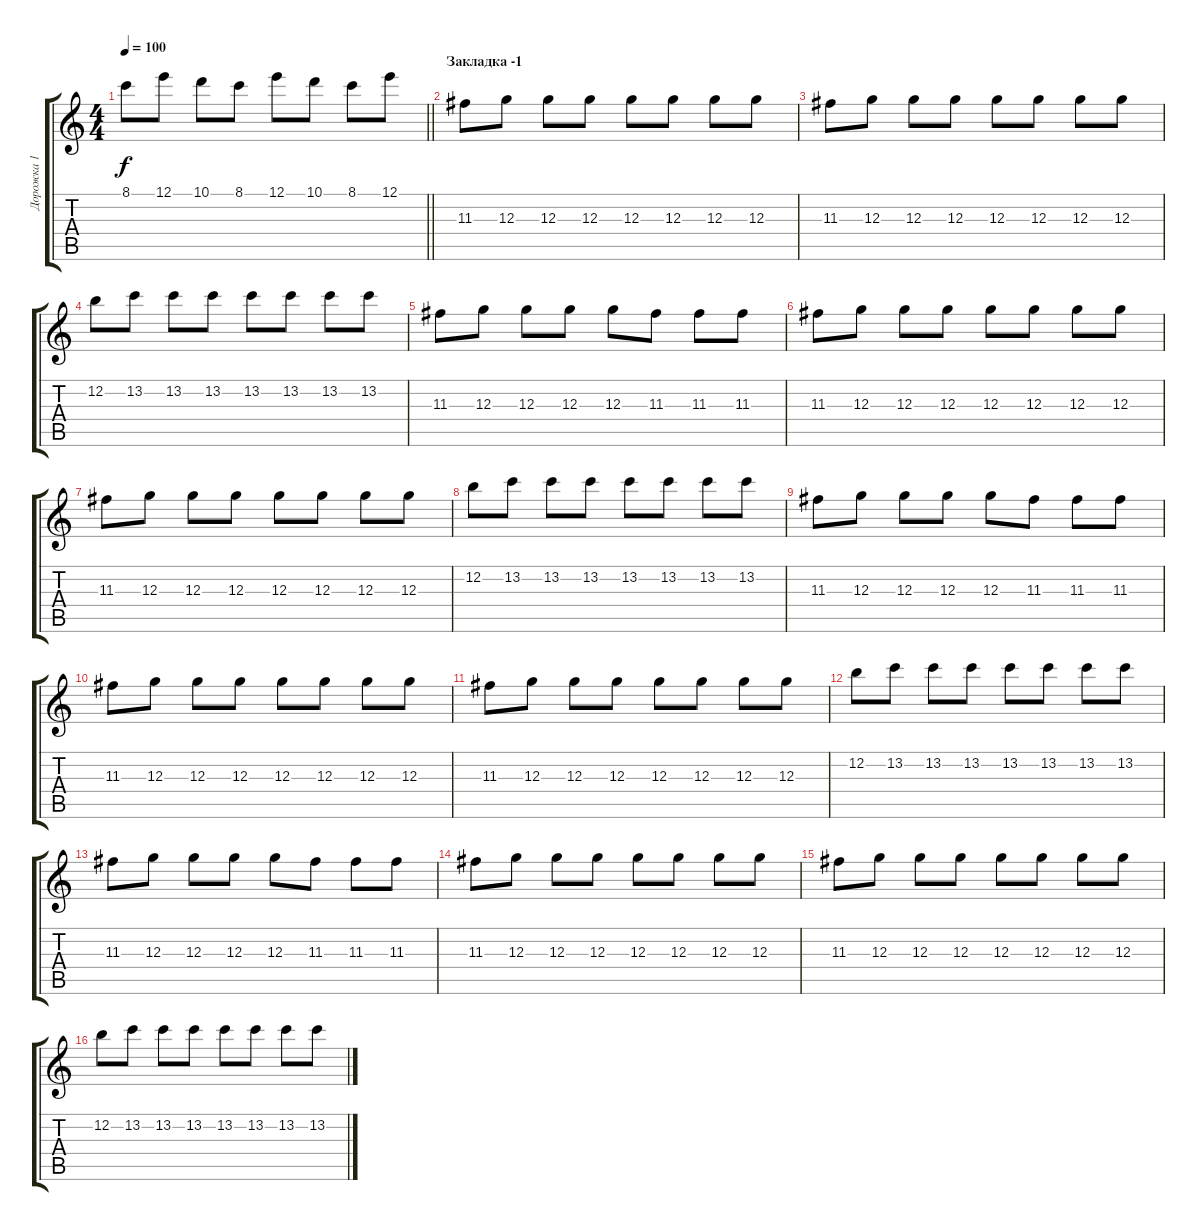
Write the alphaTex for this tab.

\track ("Дорожка 1" "Дорожка 1") {instrument distortionguitar}
\staff {score tabs}
\tuning (E4 B3 G3 D3 A2 E2) {hide}
\ts (4 4)
\tempo 100
\clef g2
\barLineRight lightlight
\ks c
8.1.8{dy f} 12.1.8 10.1.8 8.1.8 12.1.8 10.1.8 8.1.8 12.1.8 |
\section ("" "Закладка -1")
11.3.8 12.3.8 12.3.8 12.3.8 12.3.8 12.3.8 12.3.8 12.3.8 |
11.3.8 12.3.8 12.3.8 12.3.8 12.3.8 12.3.8 12.3.8 12.3.8 |
12.2.8 13.2.8 13.2.8 13.2.8 13.2.8 13.2.8 13.2.8 13.2.8 |
11.3.8 12.3.8 12.3.8 12.3.8 12.3.8 11.3.8 11.3.8 11.3.8 |
11.3.8 12.3.8 12.3.8 12.3.8 12.3.8 12.3.8 12.3.8 12.3.8 |
11.3.8 12.3.8 12.3.8 12.3.8 12.3.8 12.3.8 12.3.8 12.3.8 |
12.2.8 13.2.8 13.2.8 13.2.8 13.2.8 13.2.8 13.2.8 13.2.8 |
11.3.8 12.3.8 12.3.8 12.3.8 12.3.8 11.3.8 11.3.8 11.3.8 |
11.3.8 12.3.8 12.3.8 12.3.8 12.3.8 12.3.8 12.3.8 12.3.8 |
11.3.8 12.3.8 12.3.8 12.3.8 12.3.8 12.3.8 12.3.8 12.3.8 |
12.2.8 13.2.8 13.2.8 13.2.8 13.2.8 13.2.8 13.2.8 13.2.8 |
11.3.8 12.3.8 12.3.8 12.3.8 12.3.8 11.3.8 11.3.8 11.3.8 |
11.3.8 12.3.8 12.3.8 12.3.8 12.3.8 12.3.8 12.3.8 12.3.8 |
11.3.8 12.3.8 12.3.8 12.3.8 12.3.8 12.3.8 12.3.8 12.3.8 |
12.2.8 13.2.8 13.2.8 13.2.8 13.2.8 13.2.8 13.2.8 13.2.8
